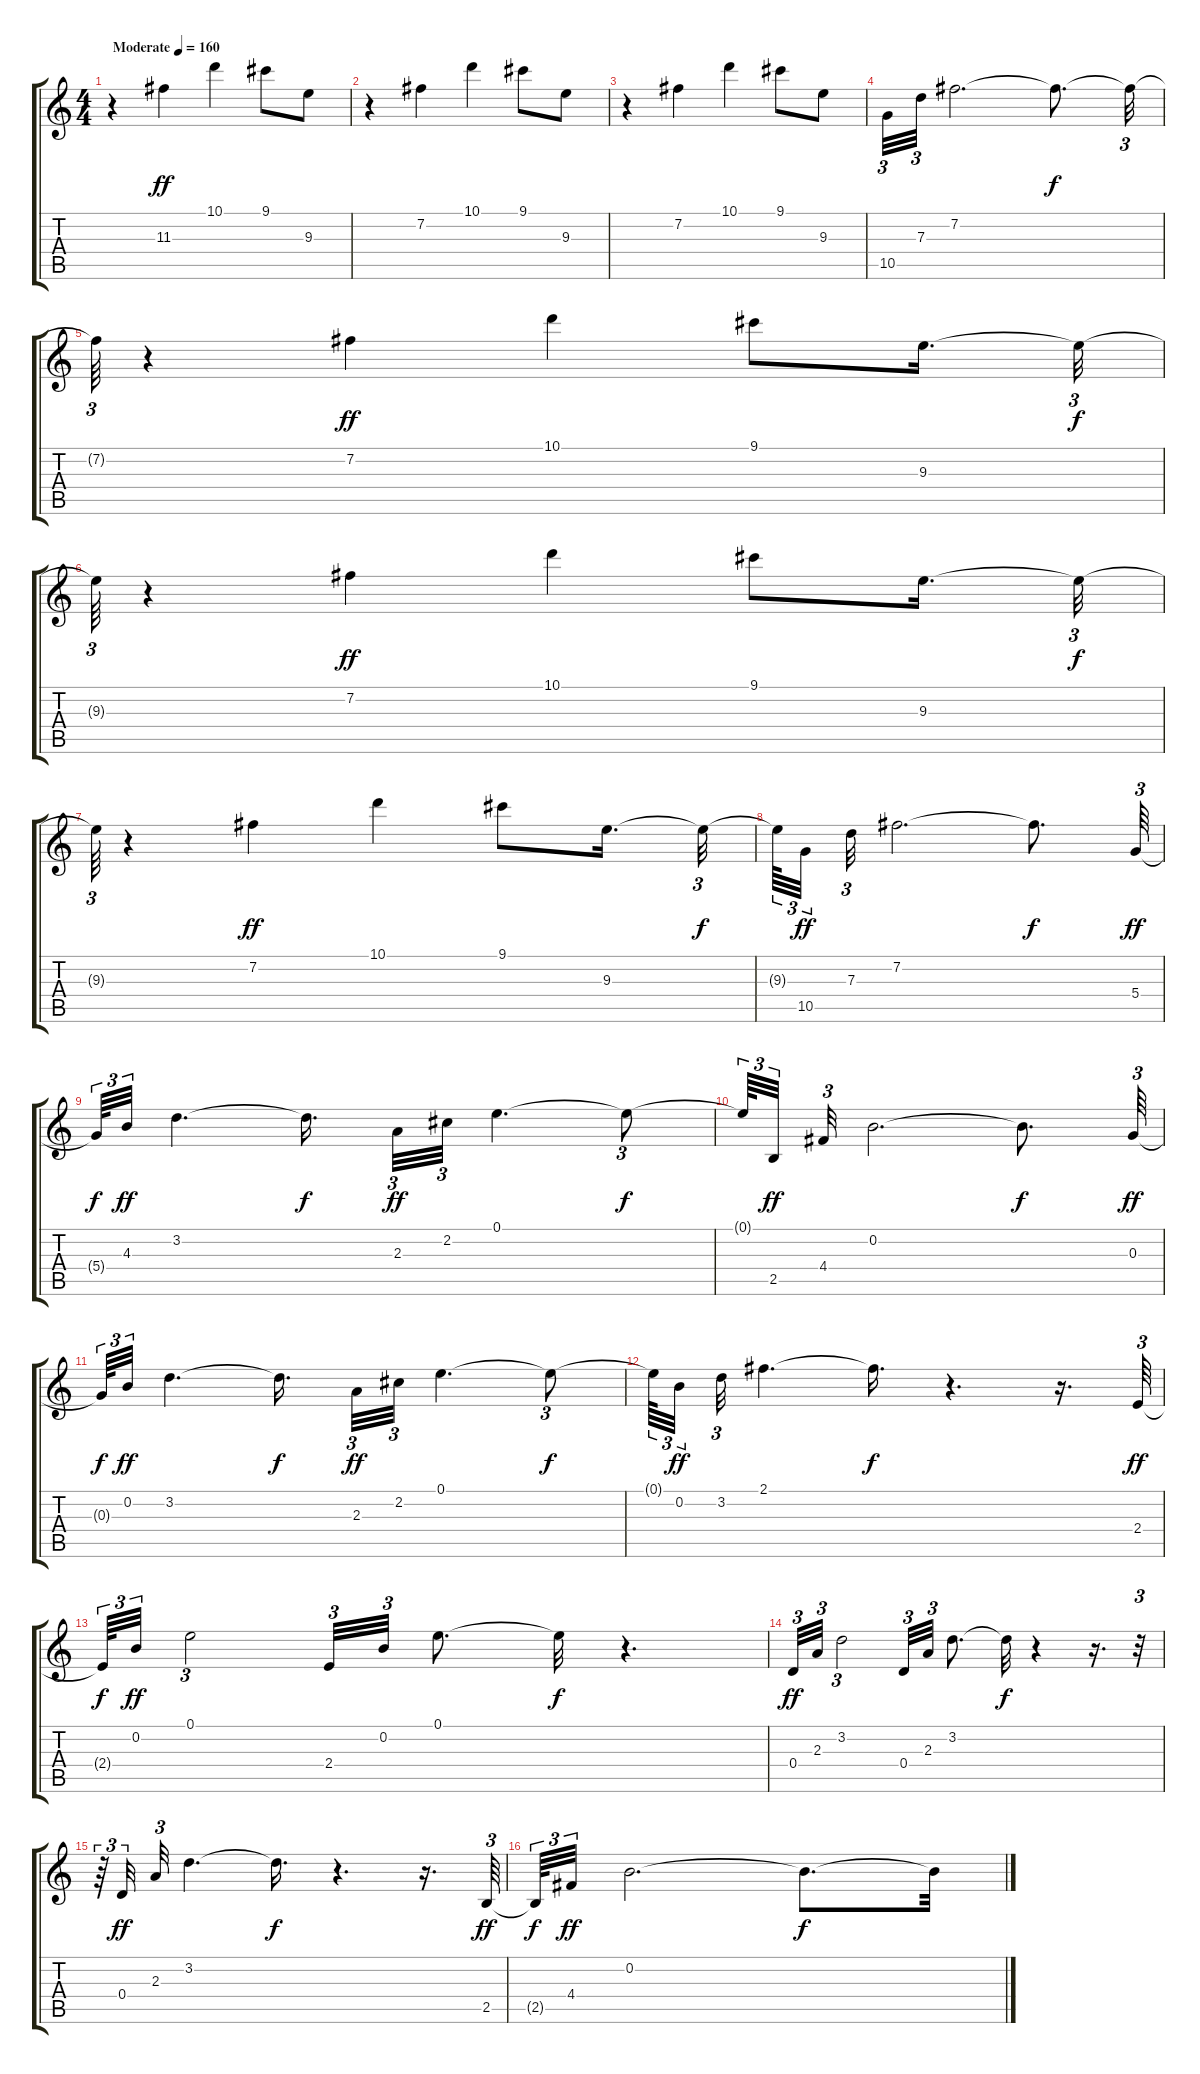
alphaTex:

\track "" {instrument electricguitarclean}
\staff {score tabs}
\tuning (E4 B3 G3 D3 A2 E2) {hide}
\ts (4 4)
\tempo (160 "Moderate")
\clef g2
\ks c
r.4{dy ff instrument electricguitarclean} 11.3.4 10.1.4 9.1.8 9.3.8 |
r.4 7.2.4 10.1.4 9.1.8 9.3.8 |
r.4 7.2.4 10.1.4 9.1.8 9.3.8 |
10.5.32{tu (3 2)} 7.3.32{tu (3 2)} 7.2.2{d} 7.2{t}.8{d dy f} 7.2{t}.32{tu (3 2)} |
7.2{t}.64{tu (3 2)} r.4 7.2.4{dy ff} 10.1.4 9.1.8 9.3.16{d} 9.3{t}.32{tu (3 2) dy f} |
9.3{t}.64{tu (3 2)} r.4 7.2.4{dy ff} 10.1.4 9.1.8 9.3.16{d} 9.3{t}.32{tu (3 2) dy f} |
9.3{t}.64{tu (3 2)} r.4 7.2.4{dy ff} 10.1.4 9.1.8 9.3.16{d} 9.3{t}.32{tu (3 2) dy f} |
9.3{t}.64{tu (3 2)} 10.5.32{tu (3 2) dy ff} 7.3.32{tu (3 2)} 7.2.2{d} 7.2{t}.8{d dy f} 5.4.64{tu (3 2) dy ff} |
5.4{t}.64{tu (3 2) dy f} 4.3.32{tu (3 2) dy ff} 3.2.4{d} 3.2{t}.16{d dy f} 2.3.32{tu (3 2) dy ff} 2.2.32{tu (3 2)} 0.1.4{d} 0.1{t}.8{tu (3 2) dy f} |
0.1{t}.64{tu (3 2)} 2.5.32{tu (3 2) dy ff} 4.4.32{tu (3 2)} 0.2.2{d} 0.2{t}.8{d dy f} 0.3.64{tu (3 2) dy ff} |
0.3{t}.64{tu (3 2) dy f} 0.2.32{tu (3 2) dy ff} 3.2.4{d} 3.2{t}.16{d dy f} 2.3.32{tu (3 2) dy ff} 2.2.32{tu (3 2)} 0.1.4{d} 0.1{t}.8{tu (3 2) dy f} |
0.1{t}.64{tu (3 2)} 0.2.32{tu (3 2) dy ff} 3.2.32{tu (3 2)} 2.1.4{d} 2.1{t}.16{d dy f} r.4{d} r.16{d} 2.4.64{tu (3 2) dy ff} |
2.4{t}.64{tu (3 2) dy f} 0.2.32{tu (3 2) dy ff} 0.1.2{tu (3 2)} 2.4.32{tu (3 2)} 0.2.32{tu (3 2)} 0.1.8{d} 0.1{t}.32{dy f} r.4{d} |
0.4.32{tu (3 2) dy ff} 2.3.32{tu (3 2)} 3.2.2{tu (3 2)} 0.4.32{tu (3 2)} 2.3.32{tu (3 2)} 3.2.8{d} 3.2{t}.32{dy f} r.4 r.16{d} r.32{tu (3 2)} |
r.64{tu (3 2)} 0.4.32{tu (3 2) dy ff} 2.3.32{tu (3 2)} 3.2.4{d} 3.2{t}.16{d dy f} r.4{d} r.16{d} 2.5.64{tu (3 2) dy ff} |
2.5{t}.64{tu (3 2) dy f} 4.4.32{tu (3 2) dy ff} 0.2.2{d} 0.2{t}.8{d dy f} 0.2{t}.32
